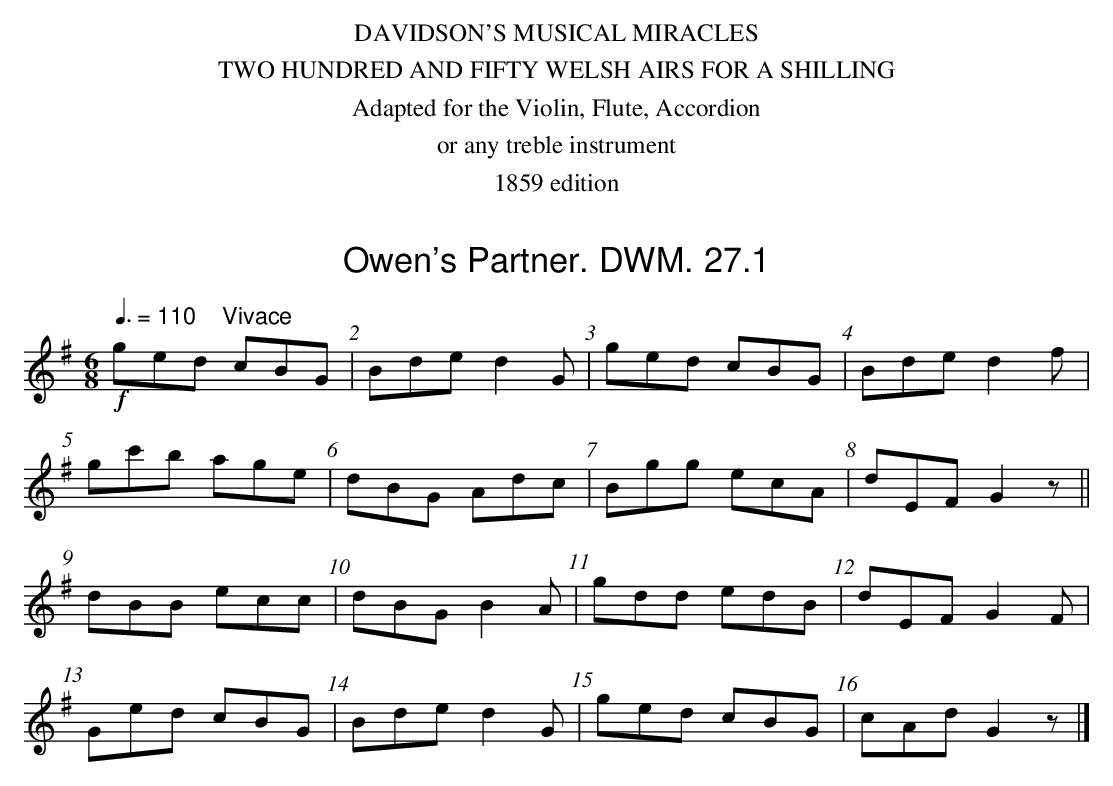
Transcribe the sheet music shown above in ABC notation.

X:1
T:Owen's Partner. DWM. 27.1
M:6/8
L:1/8
Q:3/8=110 "    Vivace"
K:G
!f!ged cBG|Bde d2G|ged cBG|Bde d2f|
gc'b age|dBG Adc|Bgg ecA|dEF G2z||
dBB ecc|dBG B2A|gdd edB|dEF G2F|
Ged cBG|Bde d2G|ged cBG|cAd G2z|]
